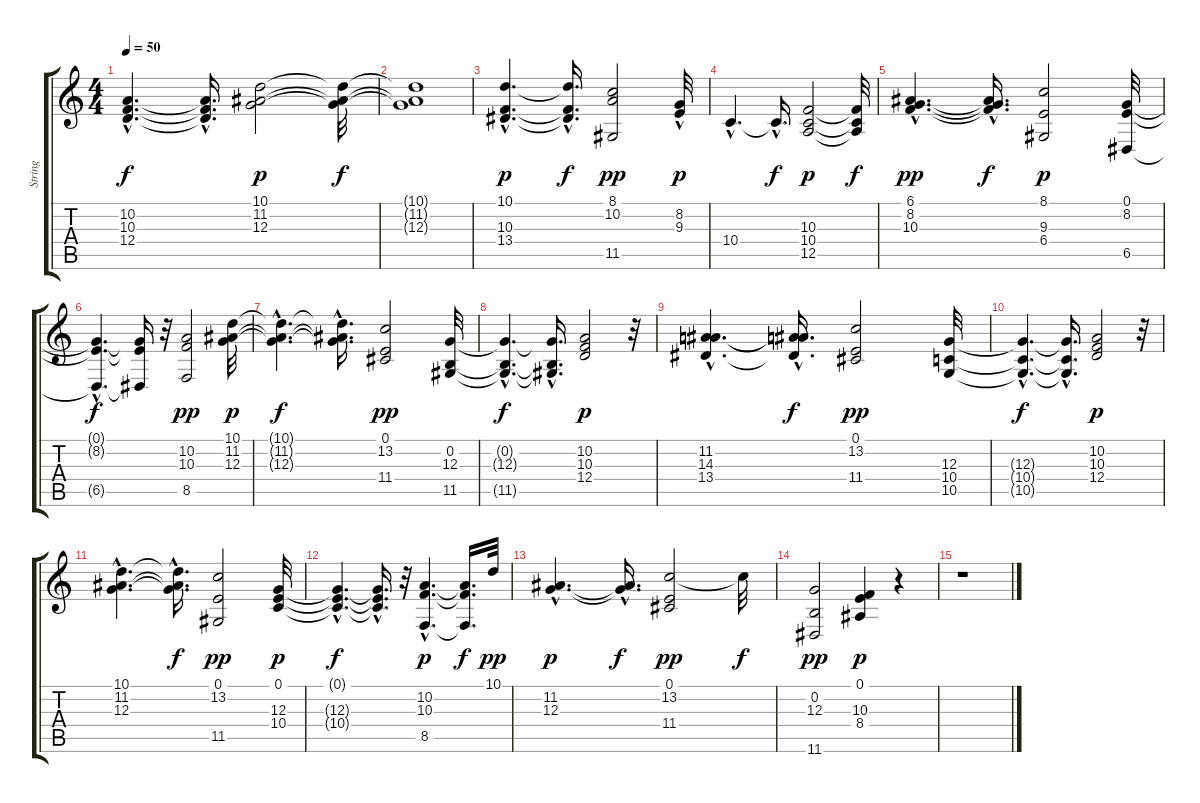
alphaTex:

\track ("String" "String") {instrument stringensemble2}
\staff {score tabs}
\tuning (E4 B3 G3 D3 A2 E2) {hide}
\ts (4 4)
\tempo 50
\clef g2
\ks c
(10.2{hac t} 10.3{hac t} 12.4{hac t}).4{d dy f} (10.2{hac t} 10.3{hac t} 12.4{hac t}).16{d} (10.1 11.2 12.3).2{dy p} (10.1{t} 11.2{t} 12.3{t}).32{dy f} |
(10.1{t} 11.2{t} 12.3{t}).1 |
(10.1{hac} 10.3{hac} 13.4{hac}).4{d dy p} (10.1{hac t} 10.3{hac t} 13.4{hac t}).16{d dy f} (8.1 10.2 11.5).2{dy pp} (8.2{hac} 9.3{hac}).32{dy p} |
10.4{hac}.4{d} 10.4{hac t}.16{d dy f} (10.3 10.4 12.5).2{dy p} (10.3{t} 10.4{t} 12.5{t}).32{dy f} |
(6.1{hac} 8.2{hac} 10.3{hac}).4{d dy pp} (6.1{hac t} 8.2{hac t} 10.3{hac t}).16{d dy f} (8.1 9.3 6.4).2{dy p} (0.1 8.2 6.5).32 |
(0.1{hac t} 8.2{hac t} 6.5{hac t}).4{d dy f} (0.1{t} 8.2{t} 6.5{t}).16 r.32 (10.2 10.3 8.5).2{dy pp} (10.1 11.2 12.3).32{dy p} |
(10.1{hac t} 11.2{hac t} 12.3{hac t}).4{d dy f} (10.1{hac t} 11.2{hac t} 12.3{hac t}).16{d} (0.1 13.2 11.4).2{dy pp} (0.2 12.3 11.5).32 |
(0.2{hac t} 12.3{hac t} 11.5{hac t}).4{d dy f} (0.2{hac t} 12.3{hac t} 11.5{hac t}).16{d} (10.2 10.3 12.4).2{dy p} r.32 |
(11.2{hac} 14.3{hac} 13.4{hac}).4{d} (11.2{hac t} 14.3{hac t} 13.4{hac t}).16{d dy f} (0.1 13.2 11.4).2{dy pp} (12.3 10.4 10.5).32 |
(12.3{hac t} 10.4{hac t} 10.5{hac t}).4{d dy f} (12.3{hac t} 10.4{hac t} 10.5{hac t}).16{d} (10.2 10.3 12.4).2{dy p} r.32 |
(10.1{hac} 11.2{hac} 12.3{hac}).4{d} (10.1{hac t} 11.2{hac t} 12.3{hac t}).16{d dy f} (0.1 13.2 11.5).2{dy pp} (0.1 12.3 10.4).32{dy p} |
(0.1{hac t} 12.3{hac t} 10.4{hac t}).4{d dy f} (0.1{hac t} 12.3{hac t} 10.4{hac t}).16{d} r.32 (10.2{hac} 10.3{hac} 8.5{hac}).4{d dy p} (10.2{t} 10.3{t} 8.5{t}).16{d dy f} 10.1.32{dy pp} |
(11.2{hac} 12.3{hac}).4{d dy p} (11.2{hac t} 12.3{hac t}).16{d dy f} (0.1 13.2 11.4).2{dy pp} 13.2{t}.32{dy f} |
(0.2 12.3 11.6).2{dy pp} (0.1 10.3 8.4).4{dy p} r.4 |
r.1
